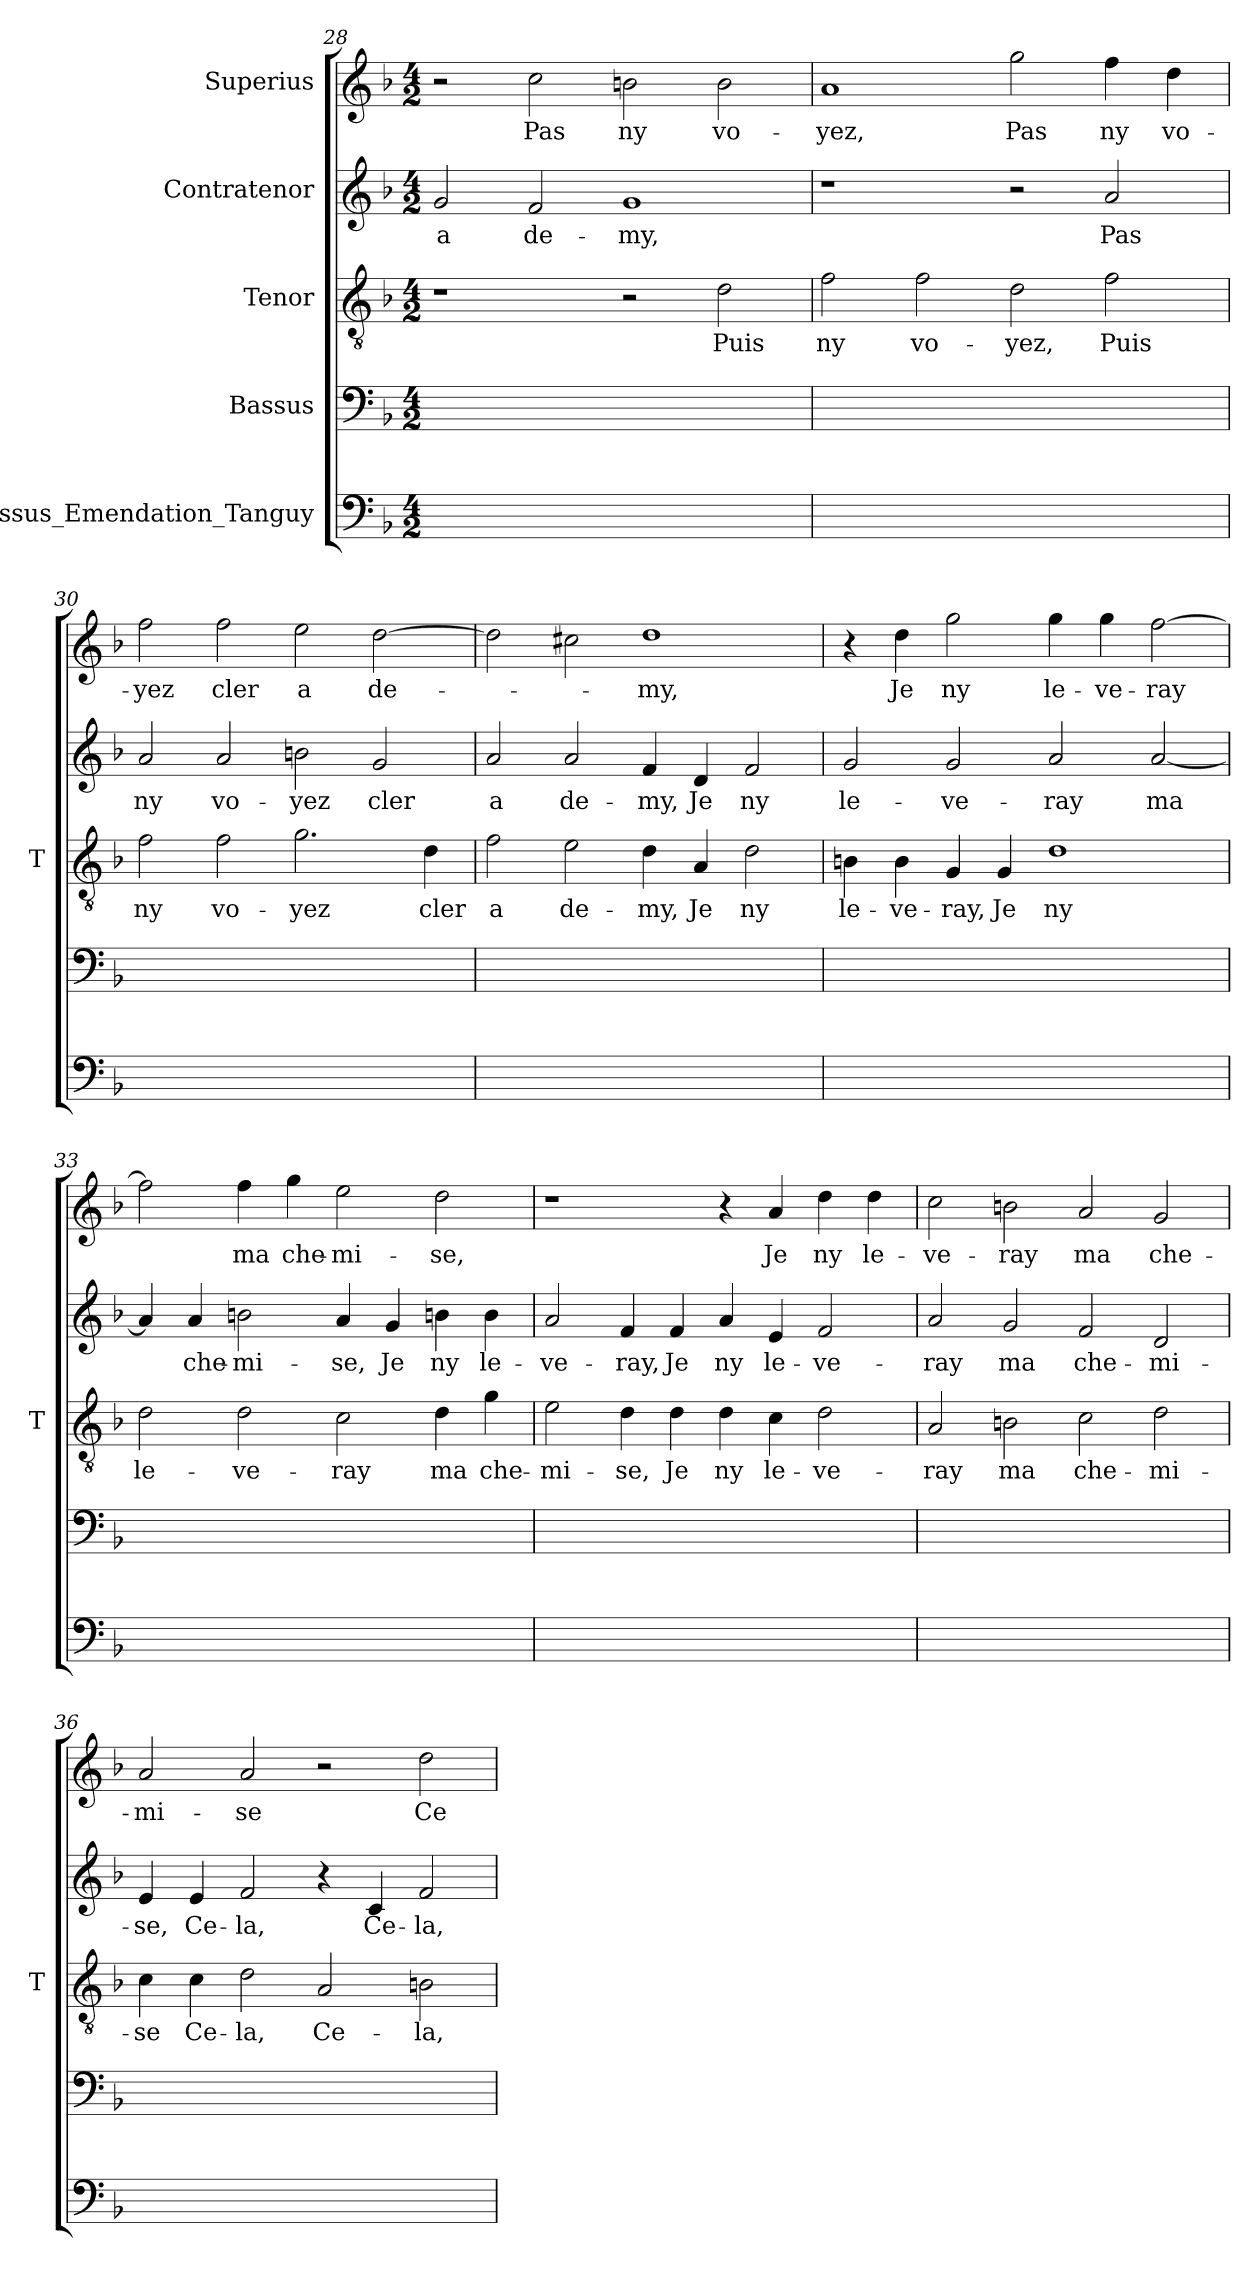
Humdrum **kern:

**kern	**kern	**kern	**text	**kern	**text	**kern	**text
*part5	*part4	*part3	*part3	*part2	*part2	*part1	*part1
*staff5	*staff4	*staff3	*staff3	*staff2	*staff2	*staff1	*staff1
*I"Bassus_Emendation_Tanguy	*I"Bassus	*I"Tenor	*	*I"Contratenor	*	*I"Superius	*
*	*	*I'T	*	*	*	*	*
*clefF4	*clefF4	*clefGv2	*	*clefG2	*	*clefG2	*
*k[b-]	*k[b-]	*k[b-]	*	*k[b-]	*	*k[b-]	*
*M4/2	*M4/2	*M4/2	*	*M4/2	*	*M4/2	*
=28	=28	=28	=28	=28	=28	=28	=28
0ryy	0ryy	1r	.	2g	-a	2r	.
.	.	.	.	2f	de-	2cc	-Pas
.	.	2r	.	1g	-my,	2b	-ny
.	.	2d	-Puis	.	.	2b	vo-
=29	=29	=29	=29	=29	=29	=29	=29
0ryy	0ryy	2f	-ny	1r	.	1a	-yez,
.	.	2f	vo-	.	.	.	.
.	.	2d	-yez,	2r	.	2gg	-Pas
.	.	2f	-Puis	2a	-Pas	4ff	-ny
.	.	.	.	.	.	4dd	vo-
=30	=30	=30	=30	=30	=30	=30	=30
0ryy	0ryy	2f	-ny	2a	-ny	2ff	-yez
.	.	2f	vo-	2a	vo-	2ff	-cler
.	.	2.g	-yez	2bn	-yez	2ee	-a
.	.	.	.	2g	-cler	[2dd	de-
.	.	4d	-cler	.	.	.	.
=31	=31	=31	=31	=31	=31	=31	=31
0ryy	0ryy	2f	-a	2a	-a	2dd]	.
.	.	2e	de-	2a	de-	2cc#X	.
.	.	4d	-my,	4f	-my,	1dd	-my,
.	.	4A	-Je	4d	-Je	.	.
.	.	2d	-ny	2f	-ny	.	.
=32	=32	=32	=32	=32	=32	=32	=32
0ryy	0ryy	4Bn	le-	2g	le-	4r	.
.	.	4B	ve-	.	.	4dd	-Je
.	.	4G	-ray,	2g	ve-	2gg	-ny
.	.	4G	-Je	.	.	.	.
.	.	1d	-ny	2a	-ray	4gg	le-
.	.	.	.	.	.	4gg	ve-
.	.	.	.	[2a	-ma	[2ff	-ray
=33	=33	=33	=33	=33	=33	=33	=33
0ryy	0ryy	2d	le-	4a]	.	2ff]	.
.	.	.	.	4a	che-	.	.
.	.	2d	ve-	2bn	mi-	4ff	-ma
.	.	.	.	.	.	4gg	che-
.	.	2c	-ray	4a	-se,	2ee	mi-
.	.	.	.	4g	-Je	.	.
.	.	4d	-ma	4bn	-ny	2dd	-se,
.	.	4g	che-	4b	le-	.	.
=34	=34	=34	=34	=34	=34	=34	=34
0ryy	0ryy	2e	mi-	2a	ve-	1r	.
.	.	4d	-se,	4f	-ray,	.	.
.	.	4d	-Je	4f	-Je	.	.
.	.	4d	-ny	4a	-ny	4r	.
.	.	4c	le-	4e	le-	4a	-Je
.	.	2d	ve-	2f	ve-	4dd	-ny
.	.	.	.	.	.	4dd	le-
=35	=35	=35	=35	=35	=35	=35	=35
0ryy	0ryy	2A	-ray	2a	-ray	2cc	ve-
.	.	2Bn	-ma	2g	-ma	2b	-ray
.	.	2c	che-	2f	che-	2a	-ma
.	.	2d	mi-	2d	mi-	2g	che-
=36	=36	=36	=36	=36	=36	=36	=36
0ryy	0ryy	4c	-se	4e	-se,	2a	mi-
.	.	4c	Ce-	4e	Ce-	.	.
.	.	2d	-la,	2f	-la,	2a	-se
.	.	2A	Ce-	4r	.	2r	.
.	.	.	.	4c	Ce-	.	.
.	.	2Bn	-la,	2f	-la,	2dd	Ce-
=	=	=	=	=	=	=	=
*-	*-	*-	*-	*-	*-	*-	*-
